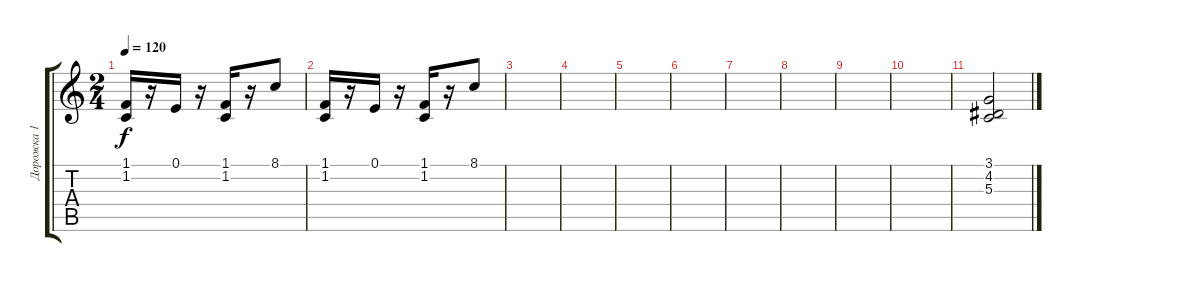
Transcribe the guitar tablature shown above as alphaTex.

\track ("Дорожка 1" "Дорожка 1") {instrument acousticgrandpiano}
\staff {score tabs}
\tuning (E4 B3 G3 D3 A2 D2) {hide}
\ts (2 4)
\tempo 120
\clef g2
\ks c
(1.1 1.2).16{dy f} r.16 0.1.16 r.16 (1.1 1.2).16 r.16 8.1.8 |
(1.1 1.2).16 r.16 0.1.16 r.16 (1.1 1.2).16 r.16 8.1.8 |
|
|
|
|
|
|
|
|
(3.1 4.2 5.3).2
